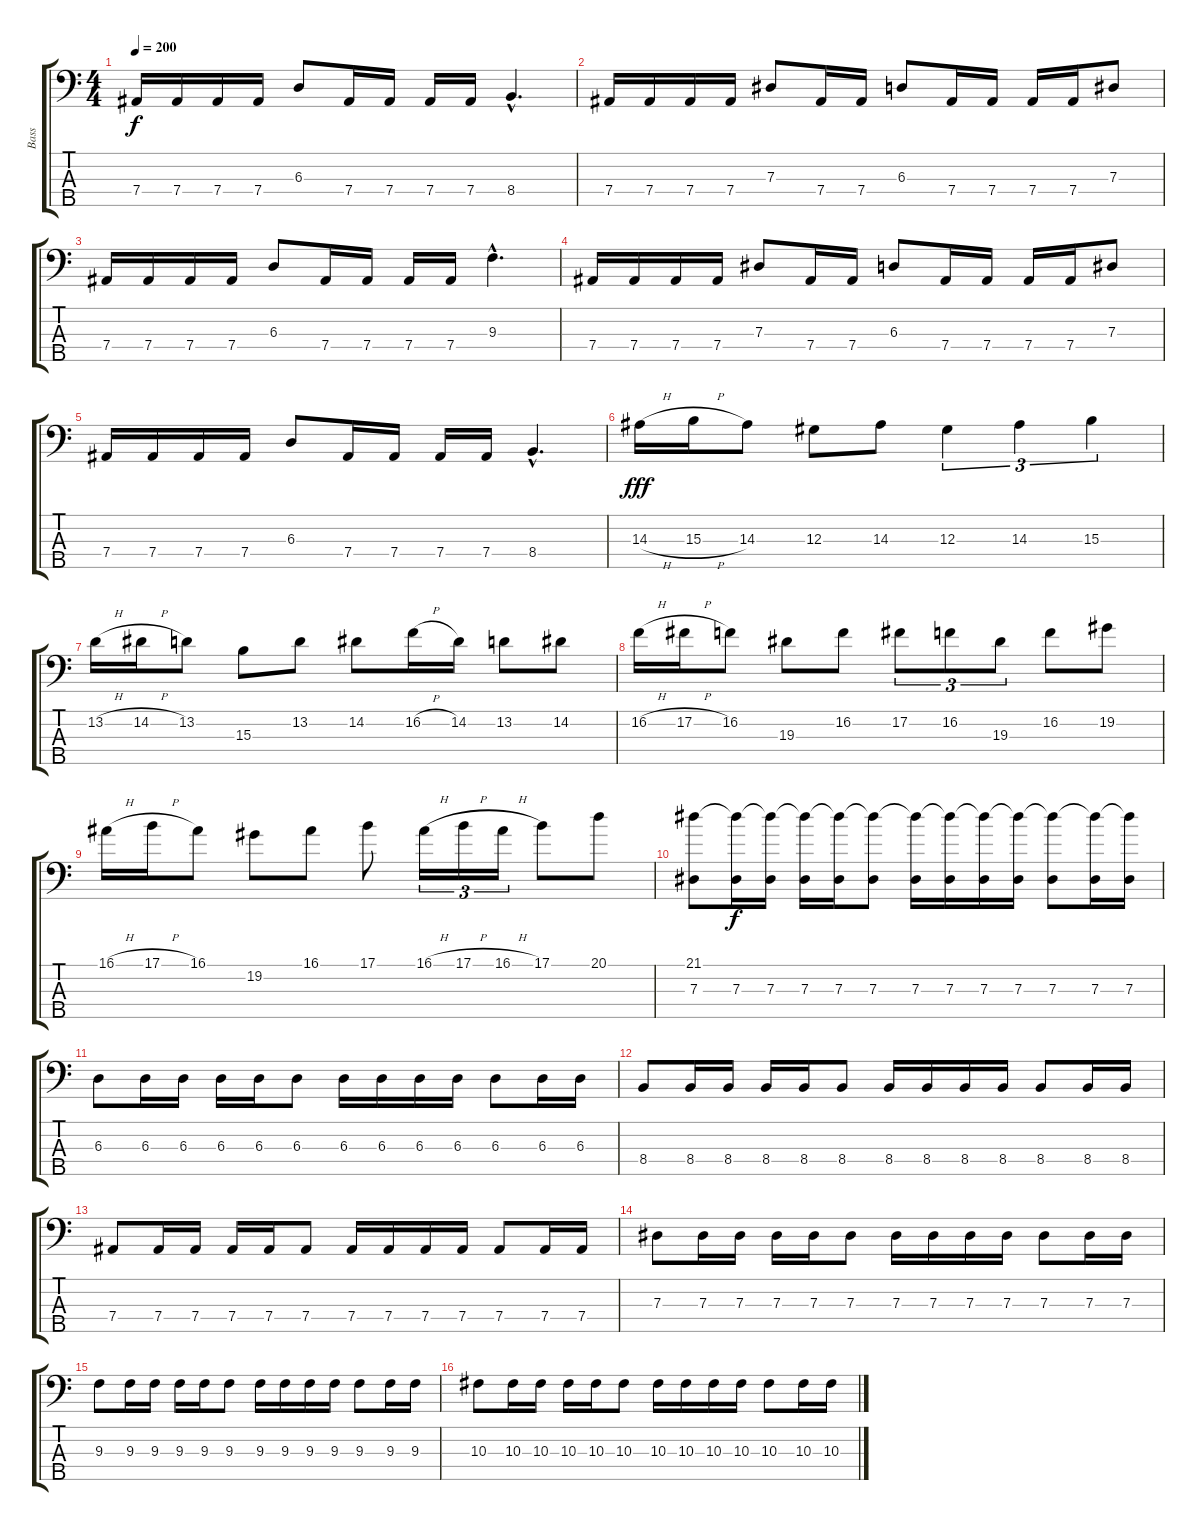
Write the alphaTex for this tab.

\track ("Bass" "Bass") {instrument electricbassfinger}
\staff {score tabs}
\tuning (Gb2 Db2 Ab1 Eb1 Bb0) {hide}
\ts (4 4)
\tempo 200
\clef f4
\ks c
7.4.16{dy f} 7.4.16 7.4.16 7.4.16 6.3.8 7.4.16 7.4.16 7.4.16 7.4.16 8.4{hac}.4{d} |
7.4.16 7.4.16 7.4.16 7.4.16 7.3.8 7.4.16 7.4.16 6.3.8 7.4.16 7.4.16 7.4.16 7.4.16 7.3.8 |
7.4.16 7.4.16 7.4.16 7.4.16 6.3.8 7.4.16 7.4.16 7.4.16 7.4.16 9.3{hac}.4{d} |
7.4.16 7.4.16 7.4.16 7.4.16 7.3.8 7.4.16 7.4.16 6.3.8 7.4.16 7.4.16 7.4.16 7.4.16 7.3.8 |
7.4.16 7.4.16 7.4.16 7.4.16 6.3.8 7.4.16 7.4.16 7.4.16 7.4.16 8.4{hac}.4{d} |
14.3{h}.16{dy fff} 15.3{h}.16 14.3.8 12.3.8 14.3.8 12.3.4{tu (3 2)} 14.3.4{tu (3 2)} 15.3.4{tu (3 2)} |
13.2{h}.16 14.2{h}.16 13.2.8 15.3.8 13.2.8 14.2.8 16.2{h}.16 14.2.16 13.2.8 14.2.8 |
16.2{h}.16 17.2{h}.16 16.2.8 19.3.8 16.2.8 17.2.8{tu (3 2)} 16.2.8{tu (3 2)} 19.3.8{tu (3 2)} 16.2.8 19.2.8 |
16.1{h}.16 17.1{h}.16 16.1.8 19.2.8 16.1.8 17.1.8 16.1{h}.16{tu (3 2)} 17.1{h}.16{tu (3 2)} 16.1{h}.16{tu (3 2)} 17.1.8 20.1.8 |
(21.1 7.3).8 (21.1{t} 7.3).16{dy f} (21.1{t} 7.3).16 (21.1{t} 7.3).16 (21.1{t} 7.3).16 (21.1{t} 7.3).8 (21.1{t} 7.3).16 (21.1{t} 7.3).16 (21.1{t} 7.3).16 (21.1{t} 7.3).16 (21.1{t} 7.3).8 (21.1{t} 7.3).16 (21.1{t} 7.3).16 |
6.3.8 6.3.16 6.3.16 6.3.16 6.3.16 6.3.8 6.3.16 6.3.16 6.3.16 6.3.16 6.3.8 6.3.16 6.3.16 |
8.4.8 8.4.16 8.4.16 8.4.16 8.4.16 8.4.8 8.4.16 8.4.16 8.4.16 8.4.16 8.4.8 8.4.16 8.4.16 |
7.4.8 7.4.16 7.4.16 7.4.16 7.4.16 7.4.8 7.4.16 7.4.16 7.4.16 7.4.16 7.4.8 7.4.16 7.4.16 |
7.3.8 7.3.16 7.3.16 7.3.16 7.3.16 7.3.8 7.3.16 7.3.16 7.3.16 7.3.16 7.3.8 7.3.16 7.3.16 |
9.3.8 9.3.16 9.3.16 9.3.16 9.3.16 9.3.8 9.3.16 9.3.16 9.3.16 9.3.16 9.3.8 9.3.16 9.3.16 |
10.3.8 10.3.16 10.3.16 10.3.16 10.3.16 10.3.8 10.3.16 10.3.16 10.3.16 10.3.16 10.3.8 10.3.16 10.3.16
